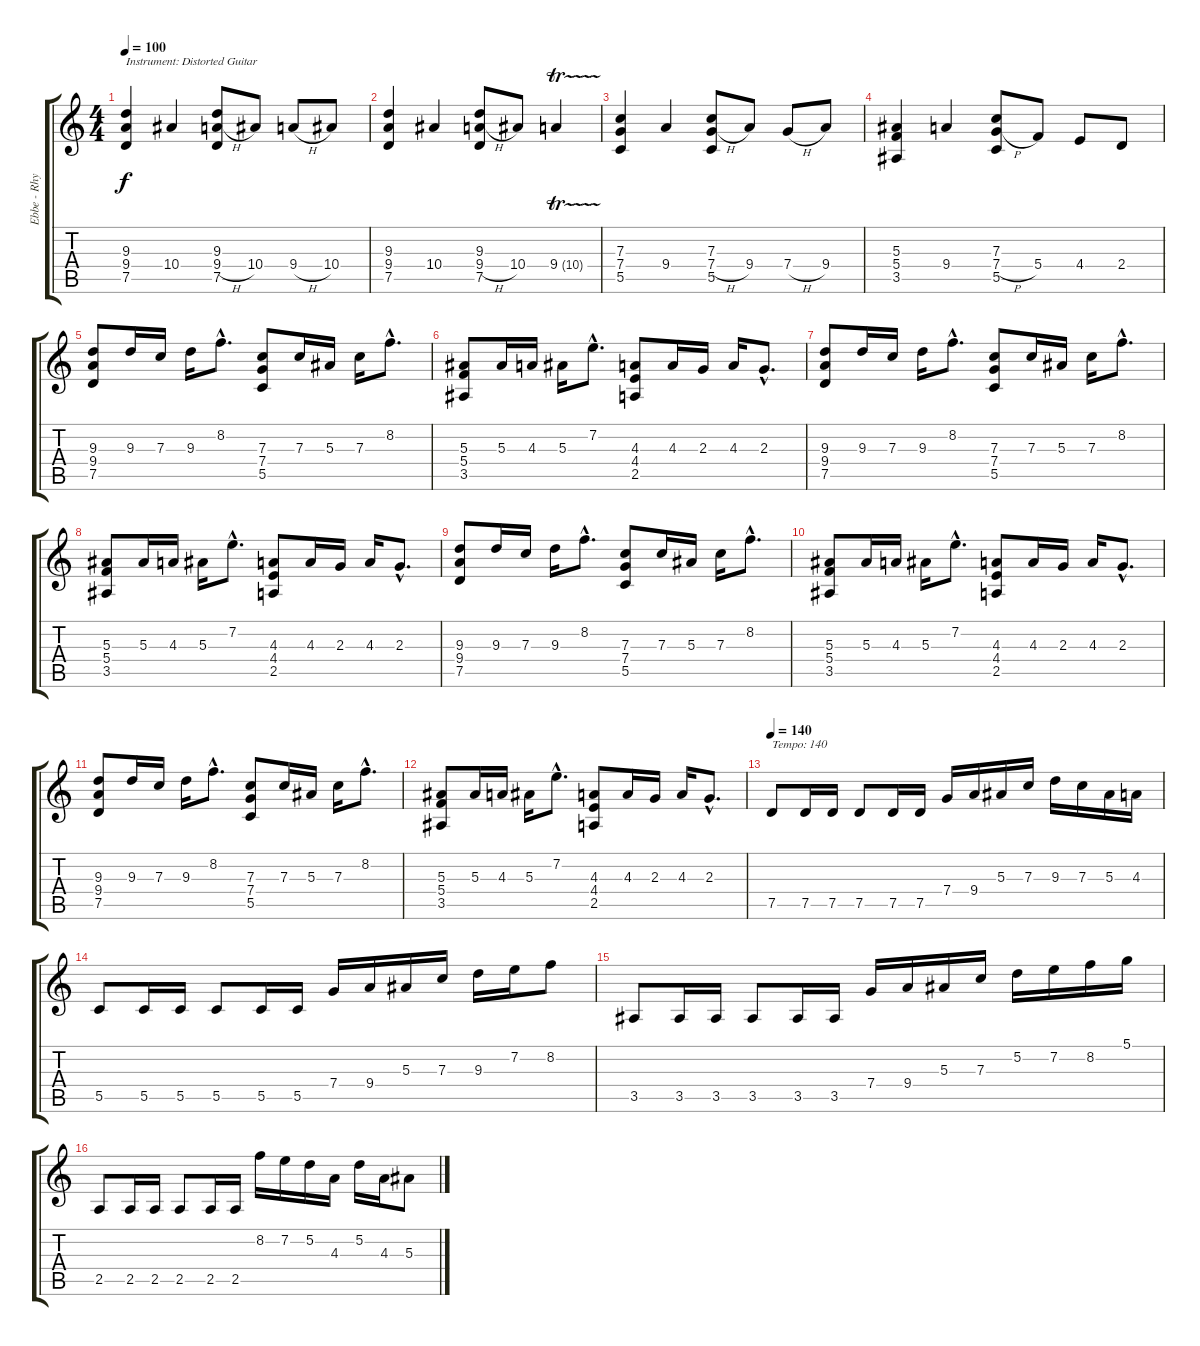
\track ("Ebbe - Rhythm Guitar" "Ebbe - Rhy") {instrument acousticguitarsteel}
\staff {score tabs}
\tuning (D4 A3 F3 C3 G2 D2) {hide}
\ts (4 4)
\tempo 100
\clef g2
\ks c
(9.3 9.4 7.5).4{txt "Instrument: Distorted Guitar" dy f instrument distortionguitar} 10.4.4 (9.3 9.4{h} 7.5).8 10.4.8 9.4{h}.8 10.4.8 |
(9.3 9.4 7.5).4 10.4.4 (9.3 9.4{h} 7.5).8 10.4.8 9.4{tr (10 64)}.4 |
(7.3 7.4 5.5).4 9.4.4 (7.3 7.4{h} 5.5).8 9.4.8 7.4{h}.8 9.4.8 |
(5.3 5.4 3.5).4 9.4.4 (7.3 7.4{h} 5.5).8 5.4.8 4.4.8 2.4.8 |
(9.3 9.4 7.5).8 9.3.16 7.3.16 9.3.16 8.2{hac}.8{d} (7.3 7.4 5.5).8 7.3.16 5.3.16 7.3.16 8.2{hac}.8{d} |
(5.3 5.4 3.5).8 5.3.16 4.3.16 5.3.16 7.2{hac}.8{d} (4.3 4.4 2.5).8 4.3.16 2.3.16 4.3.16 2.3{hac}.8{d} |
(9.3 9.4 7.5).8 9.3.16 7.3.16 9.3.16 8.2{hac}.8{d} (7.3 7.4 5.5).8 7.3.16 5.3.16 7.3.16 8.2{hac}.8{d} |
(5.3 5.4 3.5).8 5.3.16 4.3.16 5.3.16 7.2{hac}.8{d} (4.3 4.4 2.5).8 4.3.16 2.3.16 4.3.16 2.3{hac}.8{d} |
(9.3 9.4 7.5).8 9.3.16 7.3.16 9.3.16 8.2{hac}.8{d} (7.3 7.4 5.5).8 7.3.16 5.3.16 7.3.16 8.2{hac}.8{d} |
(5.3 5.4 3.5).8 5.3.16 4.3.16 5.3.16 7.2{hac}.8{d} (4.3 4.4 2.5).8 4.3.16 2.3.16 4.3.16 2.3{hac}.8{d} |
(9.3 9.4 7.5).8 9.3.16 7.3.16 9.3.16 8.2{hac}.8{d} (7.3 7.4 5.5).8 7.3.16 5.3.16 7.3.16 8.2{hac}.8{d} |
(5.3 5.4 3.5).8 5.3.16 4.3.16 5.3.16 7.2{hac}.8{d} (4.3 4.4 2.5).8 4.3.16 2.3.16 4.3.16 2.3{hac}.8{d} |
\tempo 140
7.5.8{txt "Tempo: 140"} 7.5.16 7.5.16 7.5.8 7.5.16 7.5.16 7.4.16 9.4.16 5.3.16 7.3.16 9.3.16 7.3.16 5.3.16 4.3.16 |
5.5.8 5.5.16 5.5.16 5.5.8 5.5.16 5.5.16 7.4.16 9.4.16 5.3.16 7.3.16 9.3.16 7.2.16 8.2.8 |
3.5.8 3.5.16 3.5.16 3.5.8 3.5.16 3.5.16 7.4.16 9.4.16 5.3.16 7.3.16 5.2.16 7.2.16 8.2.16 5.1.16 |
2.5.8 2.5.16 2.5.16 2.5.8 2.5.16 2.5.16 8.2.16 7.2.16 5.2.16 4.3.16 5.2.16 4.3.16 5.3.8
